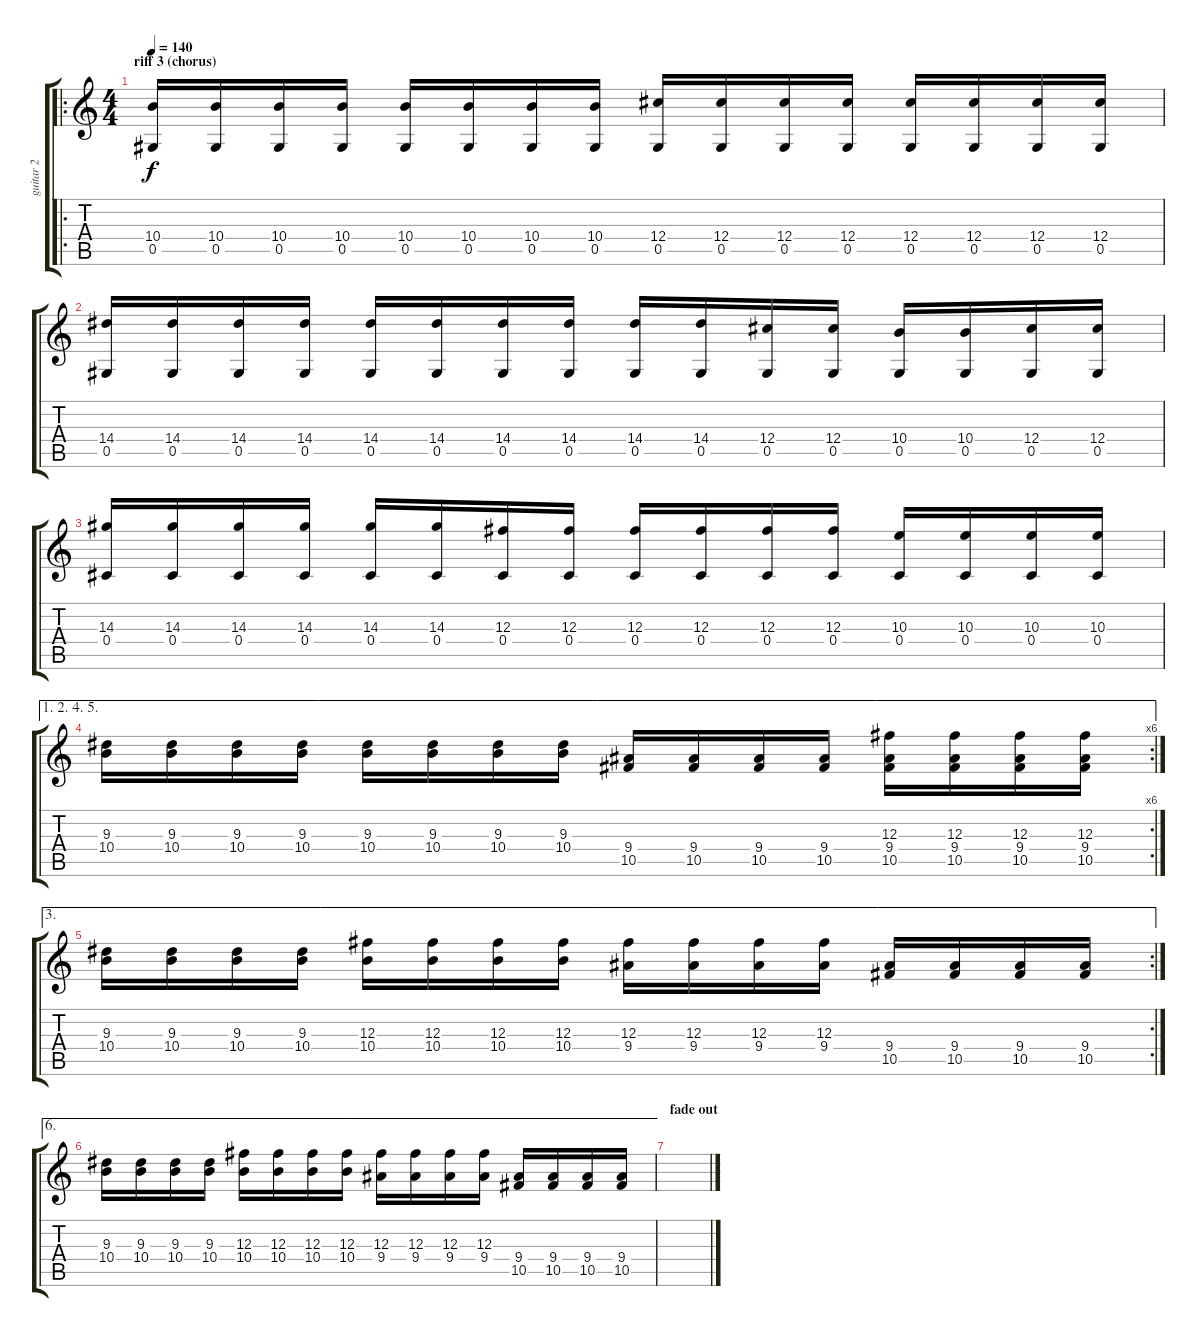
\track ("guitar 2" "guitar 2") {instrument distortionguitar}
\staff {score tabs}
\tuning (Eb4 Bb3 Gb3 Db3 Ab2 Eb2) {hide}
\ro
\ts (4 4)
\section ("" "riff 3 (chorus)")
\tempo 140
\clef g2
\ks c
(10.4 0.5).16{dy f} (10.4 0.5).16 (10.4 0.5).16 (10.4 0.5).16 (10.4 0.5).16 (10.4 0.5).16 (10.4 0.5).16 (10.4 0.5).16 (12.4 0.5).16 (12.4 0.5).16 (12.4 0.5).16 (12.4 0.5).16 (12.4 0.5).16 (12.4 0.5).16 (12.4 0.5).16 (12.4 0.5).16 |
(14.4 0.5).16 (14.4 0.5).16 (14.4 0.5).16 (14.4 0.5).16 (14.4 0.5).16 (14.4 0.5).16 (14.4 0.5).16 (14.4 0.5).16 (14.4 0.5).16 (14.4 0.5).16 (12.4 0.5).16 (12.4 0.5).16 (10.4 0.5).16 (10.4 0.5).16 (12.4 0.5).16 (12.4 0.5).16 |
(14.3 0.4).16 (14.3 0.4).16 (14.3 0.4).16 (14.3 0.4).16 (14.3 0.4).16 (14.3 0.4).16 (12.3 0.4).16 (12.3 0.4).16 (12.3 0.4).16 (12.3 0.4).16 (12.3 0.4).16 (12.3 0.4).16 (10.3 0.4).16 (10.3 0.4).16 (10.3 0.4).16 (10.3 0.4).16 |
\ae (1 2 4 5)
\rc 6
(9.3 10.4).16 (9.3 10.4).16 (9.3 10.4).16 (9.3 10.4).16 (9.3 10.4).16 (9.3 10.4).16 (9.3 10.4).16 (9.3 10.4).16 (9.4 10.5).16 (9.4 10.5).16 (9.4 10.5).16 (9.4 10.5).16 (12.3 9.4 10.5).16 (12.3 9.4 10.5).16 (12.3 9.4 10.5).16 (12.3 9.4 10.5).16 |
\ae 3
\rc 2
(9.3 10.4).16 (9.3 10.4).16 (9.3 10.4).16 (9.3 10.4).16 (12.3 10.4).16 (12.3 10.4).16 (12.3 10.4).16 (12.3 10.4).16 (12.3 9.4).16 (12.3 9.4).16 (12.3 9.4).16 (12.3 9.4).16 (9.4 10.5).16 (9.4 10.5).16 (9.4 10.5).16 (9.4 10.5).16 |
\ae 6
(9.3 10.4).16 (9.3 10.4).16 (9.3 10.4).16 (9.3 10.4).16 (12.3 10.4).16 (12.3 10.4).16 (12.3 10.4).16 (12.3 10.4).16 (12.3 9.4).16 (12.3 9.4).16 (12.3 9.4).16 (12.3 9.4).16 (9.4 10.5).16 (9.4 10.5).16 (9.4 10.5).16 (9.4 10.5).16 |
\section ("" "fade out")
